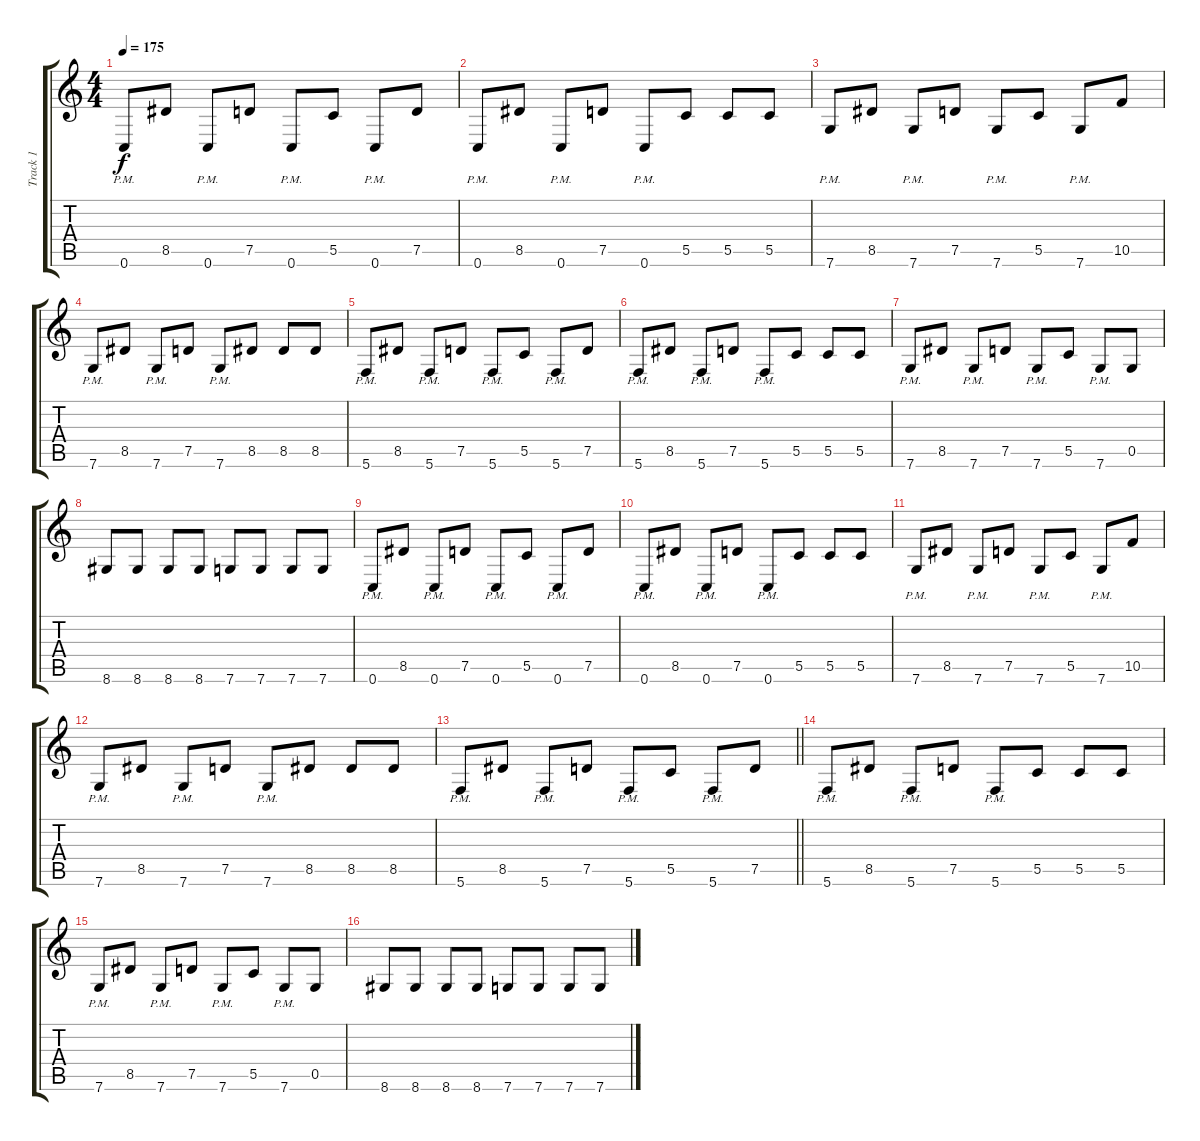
\track ("Track 1" "Track 1") {instrument distortionguitar}
\staff {score tabs}
\tuning (D4 A3 F3 C3 G2 C2) {hide}
\ts (4 4)
\tempo 175
\clef g2
\ks c
0.6{pm}.8{dy f} 8.5.8 0.6{pm}.8 7.5.8 0.6{pm}.8 5.5.8 0.6{pm}.8 7.5.8 |
0.6{pm}.8 8.5.8 0.6{pm}.8 7.5.8 0.6{pm}.8 5.5.8 5.5.8 5.5.8 |
7.6{pm}.8 8.5.8 7.6{pm}.8 7.5.8 7.6{pm}.8 5.5.8 7.6{pm}.8 10.5.8 |
7.6{pm}.8 8.5.8 7.6{pm}.8 7.5.8 7.6{pm}.8 8.5.8 8.5.8 8.5.8 |
5.6{pm}.8 8.5.8 5.6{pm}.8 7.5.8 5.6{pm}.8 5.5.8 5.6{pm}.8 7.5.8 |
5.6{pm}.8 8.5.8 5.6{pm}.8 7.5.8 5.6{pm}.8 5.5.8 5.5.8 5.5.8 |
7.6{pm}.8 8.5.8 7.6{pm}.8 7.5.8 7.6{pm}.8 5.5.8 7.6{pm}.8 0.5.8 |
8.6.8 8.6.8 8.6.8 8.6.8 7.6.8 7.6.8 7.6.8 7.6.8 |
0.6{pm}.8 8.5.8 0.6{pm}.8 7.5.8 0.6{pm}.8 5.5.8 0.6{pm}.8 7.5.8 |
0.6{pm}.8 8.5.8 0.6{pm}.8 7.5.8 0.6{pm}.8 5.5.8 5.5.8 5.5.8 |
7.6{pm}.8 8.5.8 7.6{pm}.8 7.5.8 7.6{pm}.8 5.5.8 7.6{pm}.8 10.5.8 |
7.6{pm}.8 8.5.8 7.6{pm}.8 7.5.8 7.6{pm}.8 8.5.8 8.5.8 8.5.8 |
\barLineRight lightlight
5.6{pm}.8 8.5.8 5.6{pm}.8 7.5.8 5.6{pm}.8 5.5.8 5.6{pm}.8 7.5.8 |
\section ("" "")
5.6{pm}.8 8.5.8 5.6{pm}.8 7.5.8 5.6{pm}.8 5.5.8 5.5.8 5.5.8 |
7.6{pm}.8 8.5.8 7.6{pm}.8 7.5.8 7.6{pm}.8 5.5.8 7.6{pm}.8 0.5.8 |
8.6.8 8.6.8 8.6.8 8.6.8 7.6.8 7.6.8 7.6.8 7.6.8
